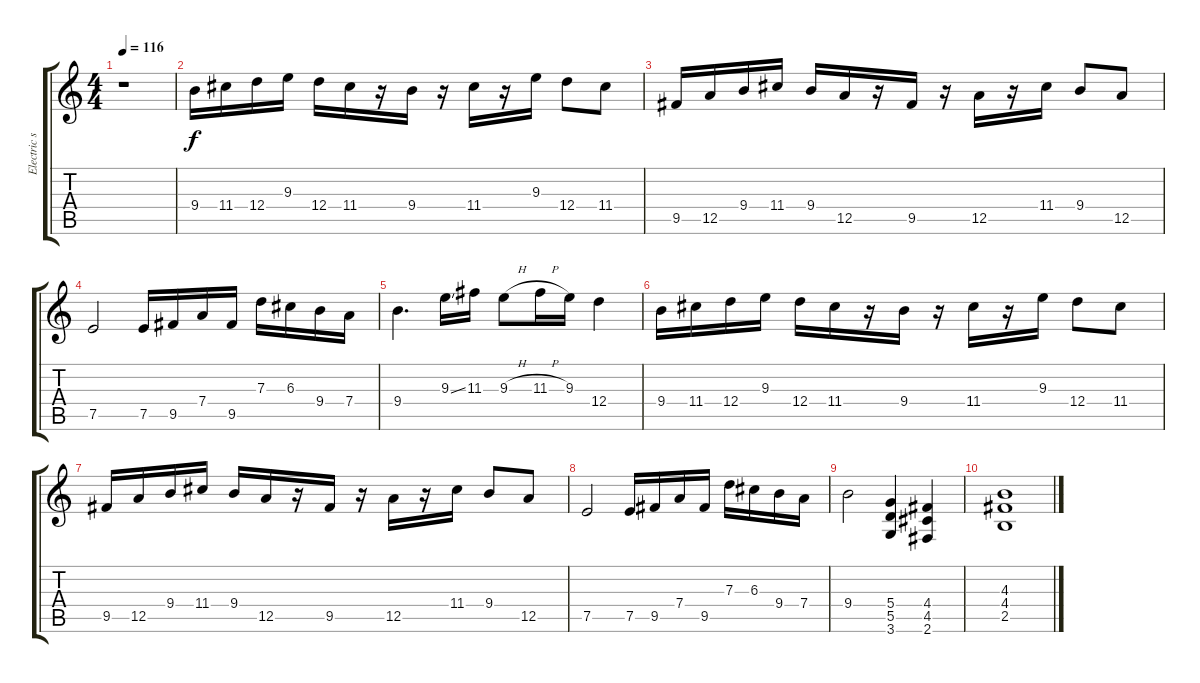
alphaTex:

\track ("Electric solo" "Electric s") {instrument overdrivenguitar}
\staff {score tabs}
\tuning (E4 B3 G3 D3 A2 E2) {hide}
\ts (4 4)
\tempo 116
\clef g2
\ks c
r.1{dy f} |
9.4.16 11.4.16 12.4.16 9.3.16 12.4.16 11.4.16 r.16 9.4.16 r.16 11.4.16 r.16 9.3.16 12.4.8 11.4.8 |
9.5.16 12.5.16 9.4.16 11.4.16 9.4.16 12.5.16 r.16 9.5.16 r.16 12.5.16 r.16 11.4.16 9.4.8 12.5.8 |
7.5.2 7.5.16 9.5.16 7.4.16 9.5.16 7.3.16 6.3.16 9.4.16 7.4.16 |
9.4.4{d} 9.3{ss}.16 11.3.16 9.3{h}.8 11.3{h}.16 9.3.16 12.4.4 |
9.4.16 11.4.16 12.4.16 9.3.16 12.4.16 11.4.16 r.16 9.4.16 r.16 11.4.16 r.16 9.3.16 12.4.8 11.4.8 |
9.5.16 12.5.16 9.4.16 11.4.16 9.4.16 12.5.16 r.16 9.5.16 r.16 12.5.16 r.16 11.4.16 9.4.8 12.5.8 |
7.5.2 7.5.16 9.5.16 7.4.16 9.5.16 7.3.16 6.3.16 9.4.16 7.4.16 |
9.4.2 (5.4 5.5 3.6).4 (4.4 4.5 2.6).4 |
(4.3 4.4 2.5).1
